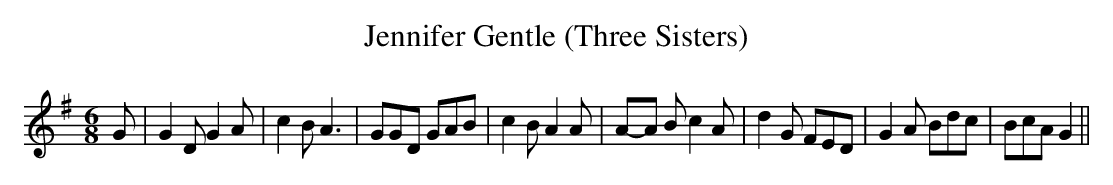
X:1
T:Jennifer Gentle (Three Sisters)
M:6/8
L:1/8
K:G
 G| G2 D G2 A| c2 B A3| GGD GAB| c2 B A2 A|A-A B c2 A| d2 G FED| G2 A Bdc|\
 BcA G2||
